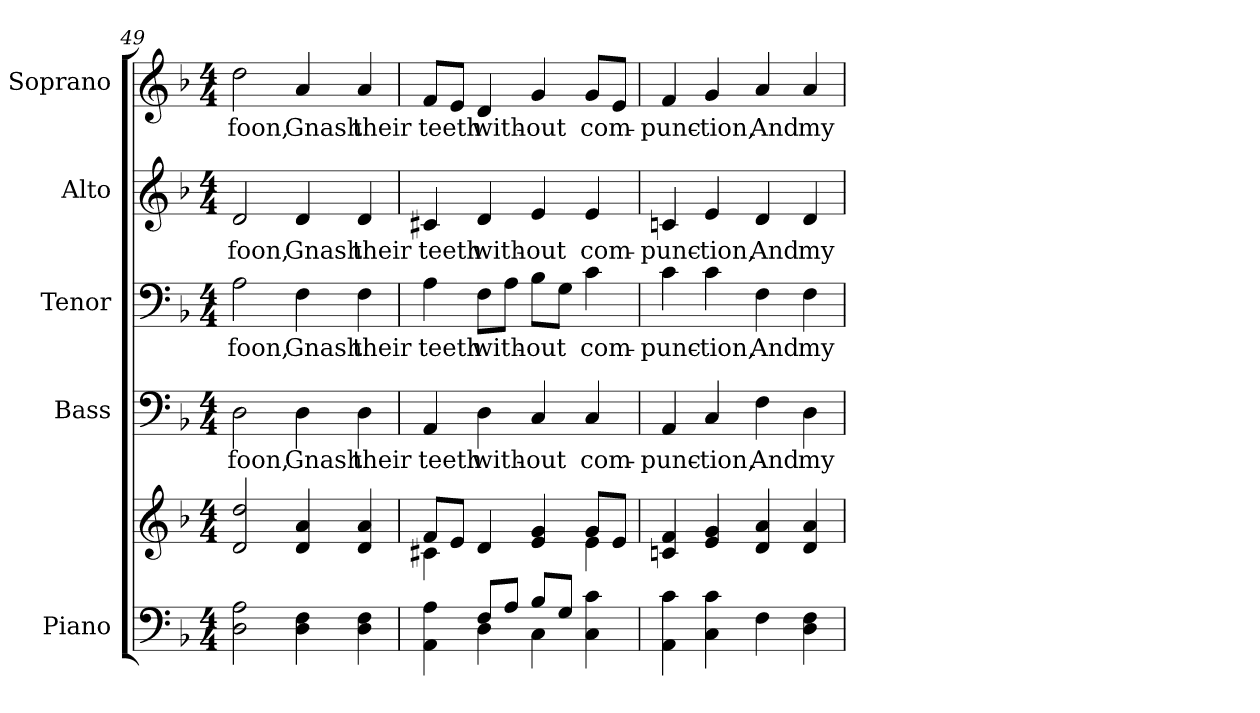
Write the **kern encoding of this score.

**kern	**kern	**kern	**text	**kern	**text	**kern	**text	**kern	**text
*part5	*part5	*part4	*part4	*part3	*part3	*part2	*part2	*part1	*part1
*staff6	*staff5	*staff4	*staff4	*staff3	*staff3	*staff2	*staff2	*staff1	*staff1
*I"Piano	*	*I"Bass	*	*I"Tenor	*	*I"Alto	*	*I"Soprano	*
*I'Pno.	*	*I'B.	*	*I'T.	*	*I'A.	*	*I'S.	*
*clefF4	*clefG2	*clefF4	*	*clefF4	*	*clefG2	*	*clefG2	*
*k[b-]	*k[b-]	*k[b-]	*	*k[b-]	*	*k[b-]	*	*k[b-]	*
*F:	*F:	*F:	*	*F:	*	*F:	*	*F:	*
*M4/4	*M4/4	*M4/4	*	*M4/4	*	*M4/4	*	*M4/4	*
=49	=49	=49	=49	=49	=49	=49	=49	=49	=49
!	!	!	!LO:LY:b:color=#000000	!	!	!	!	!	!
!	!	!	!	!	!LO:LY:b:color=#000000	!	!	!	!
!	!	!	!	!	!	!	!LO:LY:b:color=#000000	!	!
!	!	!	!	!	!	!	!	!	!LO:LY:b:color=#000000
2Di\ 2Ai	2di/ 2ddi	2Di\	-foon,	2Ai\	-foon,	2di/	-foon,	2ddi\	-foon,
!	!	!	!LO:LY:b:color=#000000	!	!	!	!	!	!
!	!	!	!	!	!LO:LY:b:color=#000000	!	!	!	!
!	!	!	!	!	!	!	!LO:LY:b:color=#000000	!	!
!	!	!	!	!	!	!	!	!	!LO:LY:b:color=#000000
4Di\ 4Fi	4di/ 4ai	4Di\	Gnash	4Fi\	Gnash	4di/	Gnash	4ai/	Gnash
!	!	!	!LO:LY:b:color=#000000	!	!	!	!	!	!
!	!	!	!	!	!LO:LY:b:color=#000000	!	!	!	!
!	!	!	!	!	!	!	!LO:LY:b:color=#000000	!	!
!	!	!	!	!	!	!	!	!	!LO:LY:b:color=#000000
4Di\ 4Fi	4di/ 4ai	4Di\	their	4Fi\	their	4di/	their	4ai/	their
!!LO:PB:g=z
=50	=50	=50	=50	=50	=50	=50	=50	=50	=50
*^	*^	*	*	*	*	*	*	*	*
!	!	!	!	!	!LO:LY:b:color=#000000	!	!	!	!	!	!
!	!	!	!	!	!	!	!LO:LY:b:color=#000000	!	!	!	!
!	!	!	!	!	!	!	!	!	!LO:LY:b:color=#000000	!	!
!	!	!	!	!	!	!	!	!	!	!	!LO:LY:b:color=#000000
4AAi\ 4Ai	4ryy	8fi/L	4c#Xi\	4AAi/	teeth	4Ai\	teeth	4c#Xi/	teeth	8fi/L	teeth
.	.	8ei/J	.	.	.	.	.	.	.	8ei/J	.
!	!	!	!	!	!LO:LY:b:color=#000000	!	!	!	!	!	!
!	!	!	!	!	!	!	!LO:LY:b:color=#000000	!	!	!	!
!	!	!	!	!	!	!	!	!	!LO:LY:b:color=#000000	!	!
!	!	!	!	!	!	!	!	!	!	!	!LO:LY:b:color=#000000
8Fi/L	4Di\	4di/	4ryy	4Di\	with-	8Fi\L	with-	4di/	with-	4di/	with-
8Ai/J	.	.	.	.	.	8Ai\J	.	.	.	.	.
!	!	!	!	!	!LO:LY:b:color=#000000	!	!	!	!	!	!
!	!	!	!	!	!	!	!LO:LY:b:color=#000000	!	!	!	!
!	!	!	!	!	!	!	!	!	!LO:LY:b:color=#000000	!	!
!	!	!	!	!	!	!	!	!	!	!	!LO:LY:b:color=#000000
8B-i/L	4Ci\	4ei/ 4gi	4ryy	4Ci/	-out	8B-i\L	-out	4ei/	-out	4gi/	-out
8Gi/J	.	.	.	.	.	8Gi\J	.	.	.	.	.
!	!	!	!	!	!LO:LY:b:color=#000000	!	!	!	!	!	!
!	!	!	!	!	!	!	!LO:LY:b:color=#000000	!	!	!	!
!	!	!	!	!	!	!	!	!	!LO:LY:b:color=#000000	!	!
!	!	!	!	!	!	!	!	!	!	!	!LO:LY:b:color=#000000
4Ci\ 4ci	4ryy	8gi/L	4ei\	4Ci/	com-	4ci\	com-	4ei/	com-	8gi/L	com-
.	.	8ei/J	.	.	.	.	.	.	.	8ei/J	.
*v	*v	*	*	*	*	*	*	*	*	*	*
*	*v	*v	*	*	*	*	*	*	*	*
=51	=51	=51	=51	=51	=51	=51	=51	=51	=51
!	!	!	!LO:LY:b:color=#000000	!	!	!	!	!	!
!	!	!	!	!	!LO:LY:b:color=#000000	!	!	!	!
!	!	!	!	!	!	!	!LO:LY:b:color=#000000	!	!
!	!	!	!	!	!	!	!	!	!LO:LY:b:color=#000000
4AAi\ 4ci	4cni/ 4fi	4AAi/	-punc-	4ci\	-punc-	4cni/	-punc-	4fi/	-punc-
!	!	!	!LO:LY:b:color=#000000	!	!	!	!	!	!
!	!	!	!	!	!LO:LY:b:color=#000000	!	!	!	!
!	!	!	!	!	!	!	!LO:LY:b:color=#000000	!	!
!	!	!	!	!	!	!	!	!	!LO:LY:b:color=#000000
4Ci\ 4ci	4ei/ 4gi	4Ci/	-tion,	4ci\	-tion,	4ei/	-tion,	4gi/	-tion,
!	!	!	!LO:LY:b:color=#000000	!	!	!	!	!	!
!	!	!	!	!	!LO:LY:b:color=#000000	!	!	!	!
!	!	!	!	!	!	!	!LO:LY:b:color=#000000	!	!
!	!	!	!	!	!	!	!	!	!LO:LY:b:color=#000000
4Fi\	4di/ 4ai	4Fi\	And	4Fi\	And	4di/	And	4ai/	And
!	!	!	!LO:LY:b:color=#000000	!	!	!	!	!	!
!	!	!	!	!	!LO:LY:b:color=#000000	!	!	!	!
!	!	!	!	!	!	!	!LO:LY:b:color=#000000	!	!
!	!	!	!	!	!	!	!	!	!LO:LY:b:color=#000000
4Di\ 4Fi	4di/ 4ai	4Di\	my	4Fi\	my	4di/	my	4ai/	my
=	=	=	=	=	=	=	=	=	=
*-	*-	*-	*-	*-	*-	*-	*-	*-	*-
